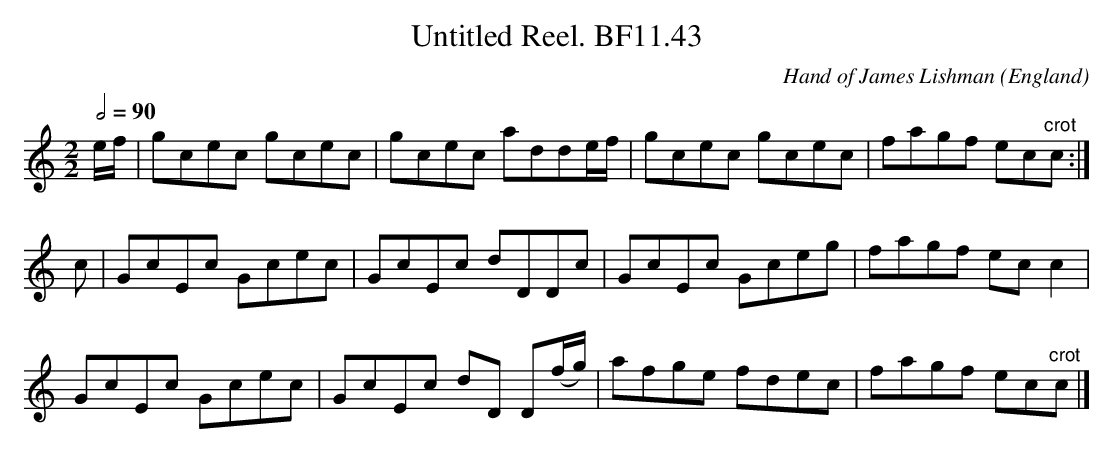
X:1
T:Untitled Reel. BF11.43
C:Hand of James Lishman
L:1/8
M:2/2
O:England
Q:1/2=90
K:C major
e/f/|gcec gcec|gcec adde/2f/2|gcec gcec|fagf ec"^crot"c:|!
c|GcEc Gcec|GcEc dDDc|GcEc Gceg|fagf ecc2|!
GcEc Gcec|GcEc dD D(f/2g/2)|afge fdec|fagf ec"^crot"c|]
